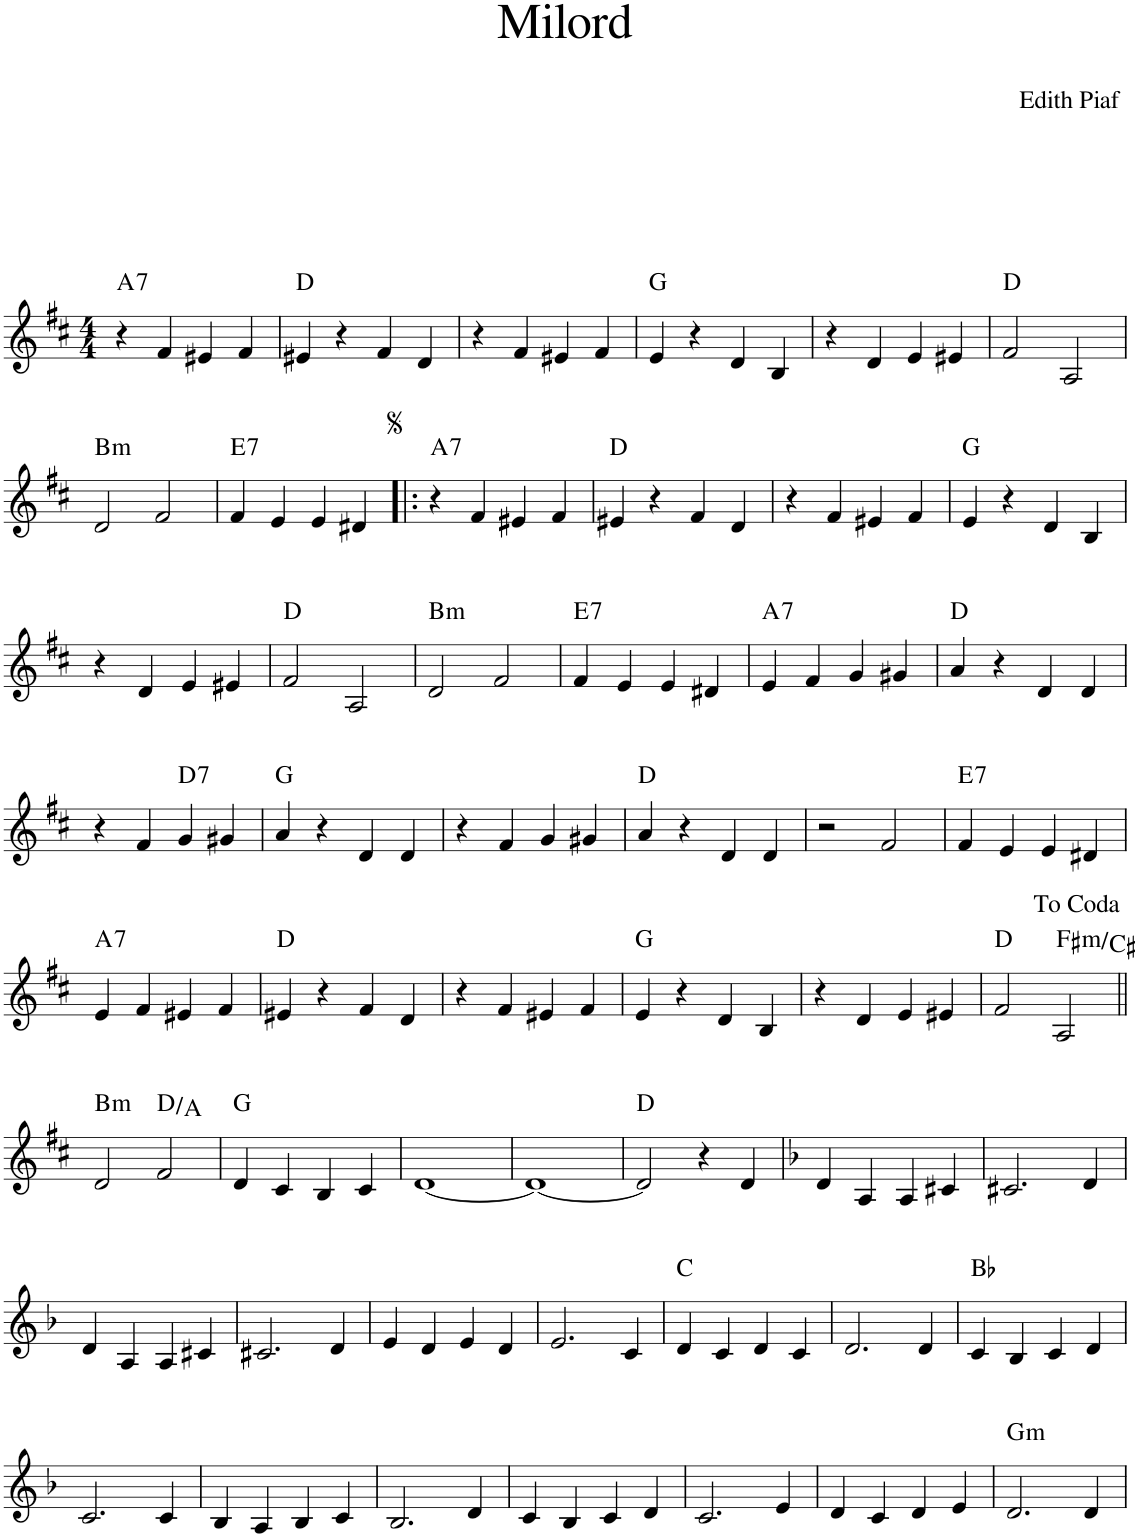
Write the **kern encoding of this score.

**kern	**harte
*part1	*part1
*staff1	*
*I"Piano	*
*I'Pno.	*
*clefG2	*
*k[f#c#]	*
*M4/4	*
=1	=1
!	!LO:H:kt=7
4r	A:7
4f#/	.
4e#X/	.
4f#/	.
=2	=2
4e#X/	D:maj
4r	.
4f#/	.
4d/	.
=3	=3
4r	.
4f#/	.
4e#X/	.
4f#/	.
=4	=4
4e/	G:maj
4r	.
4d/	.
4B/	.
=5	=5
4r	.
4d/	.
4e/	.
4e#X/	.
=6	=6
2f#/	D:maj
2A/	.
!!LO:LB:g=z
=7	=7
!	!LO:H:kt=m
2d/	B:min
2f#/	.
=8	=8
!	!LO:H:kt=7
4f#/	E:7
4e/	.
4e/	.
4d#X/	.
=9!|:	=9!|:
!	!LO:H:kt=7
4r	A:7
4f#/	.
4e#X/	.
4f#/	.
=10	=10
4e#X/	D:maj
4r	.
4f#/	.
4d/	.
=11	=11
4r	.
4f#/	.
4e#X/	.
4f#/	.
=12	=12
4e/	G:maj
4r	.
4d/	.
4B/	.
!!LO:LB:g=z
=13	=13
4r	.
4d/	.
4e/	.
4e#X/	.
=14	=14
2f#/	D:maj
2A/	.
=15	=15
!	!LO:H:kt=m
2d/	B:min
2f#/	.
=16	=16
!	!LO:H:kt=7
4f#/	E:7
4e/	.
4e/	.
4d#X/	.
=17	=17
!	!LO:H:kt=7
4e/	A:7
4f#/	.
4g/	.
4g#X/	.
=18	=18
4a/	D:maj
4r	.
4d/	.
4d/	.
!!LO:LB:g=z
=19	=19
4r	.
4f#/	.
!	!LO:H:kt=7
4g/	D:7
4g#X/	.
=20	=20
4a/	G:maj
4r	.
4d/	.
4d/	.
=21	=21
4r	.
4f#/	.
4g/	.
4g#X/	.
=22	=22
4a/	D:maj
4r	.
4d/	.
4d/	.
=23	=23
2r	.
2f#/	.
=24	=24
!	!LO:H:kt=7
4f#/	E:7
4e/	.
4e/	.
4d#X/	.
!!LO:LB:g=z
=25	=25
!	!LO:H:kt=7
4e/	A:7
4f#/	.
4e#X/	.
4f#/	.
=26	=26
4e#X/	D:maj
4r	.
4f#/	.
4d/	.
=27	=27
4r	.
4f#/	.
4e#X/	.
4f#/	.
=28	=28
4e/	G:maj
4r	.
4d/	.
4B/	.
=29	=29
4r	.
4d/	.
4e/	.
4e#X/	.
=30	=30
2f#/	D:maj
!	!LO:H:kt=m
2A/	F#:min/5
!!LO:LB:g=z
=31||	=31||
!	!LO:H:kt=m
2d/	B:min
2f#/	D:maj/5
=32	=32
4d/	G:maj
4c#/	.
4B/	.
4c#/	.
=33	=33
[1d	.
=34	=34
1d_	.
=35	=35
2d/]	D:maj
4r	.
4d/	.
=36	=36
*k[b-]	*
4d/	.
4A/	.
4A/	.
4c#X/	.
=37	=37
2.c#X/	.
4d/	.
!!LO:LB:g=z
=38	=38
4d/	.
4A/	.
4A/	.
4c#X/	.
=39	=39
2.c#X/	.
4d/	.
=40	=40
4e/	.
4d/	.
4e/	.
4d/	.
=41	=41
2.e/	.
4c/	.
=42	=42
4d/	C:maj
4c/	.
4d/	.
4c/	.
=43	=43
2.d/	.
4d/	.
=44	=44
4c/	Bb:maj
4B-/	.
4c/	.
4d/	.
!!LO:LB:g=z
=45	=45
2.c/	.
4c/	.
=46	=46
4B-/	.
4A/	.
4B-/	.
4c/	.
=47	=47
2.B-/	.
4d/	.
=48	=48
4c/	.
4B-/	.
4c/	.
4d/	.
=49	=49
2.c/	.
4e/	.
=50	=50
4d/	.
4c/	.
4d/	.
4e/	.
=51	=51
!	!LO:H:kt=m
2.d/	G:min
4d/	.
=	=
*-	*-
